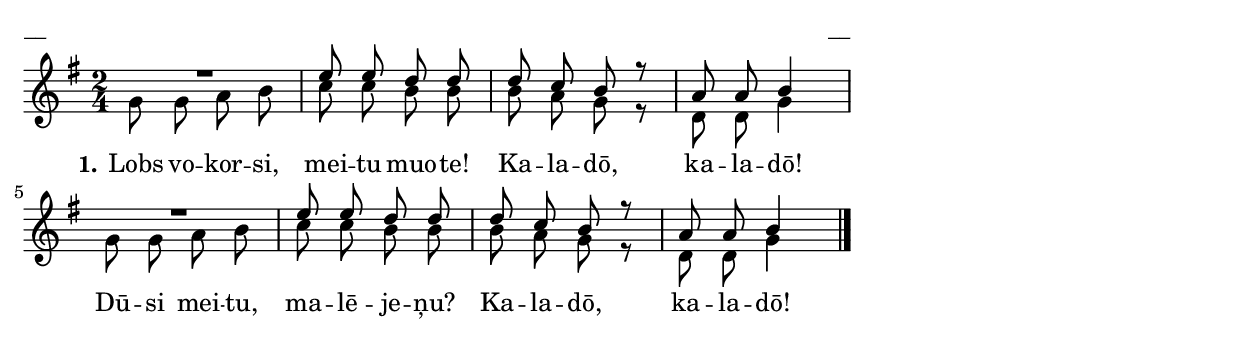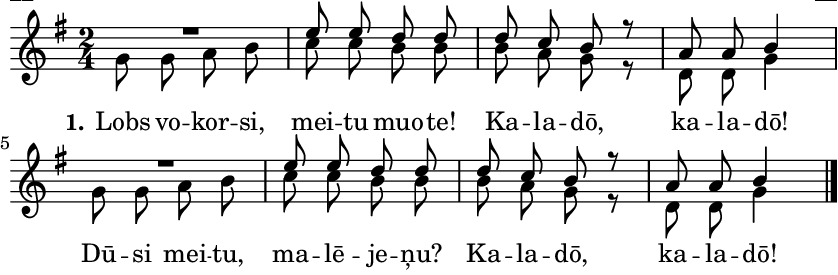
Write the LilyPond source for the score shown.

\version "2.13.18"
#(ly:set-option 'crop #t)

%\header {
%    title = "Precinīki"
%}
\paper {
line-width = 14\cm
left-margin = 0.4\cm
between-system-padding = 0.1\cm
between-system-space = 0.1\cm
}
\layout {
indent = #0
ragged-last = ##f
}


voiceA = \relative c' {
\clef "treble"
\key g \major
\time 2/4
R2 | e'8 e d d | d8 c b r | a8 a b4 |
R2 | e8 e d d | d8 c b r | a8 a b4 
\bar "|."
}

lyricA = \lyricmode {
\set stanza = #"1." Lobs vo -- kor -- si, mei -- tu muo -- te! Ka -- la -- dō, ka -- la -- dō!
Dū -- si mei -- tu, ma -- lē -- je -- ņu? Ka -- la -- dō, ka -- la -- dō!
} 

voiceB = \relative c' {
\clef "treble"
\key g \major
\time 2/4
g'8 g a b | c8 c b b | b8 a g r | d8 d g4 |
g8 g a b | c8 c b b | b8 a g r | d8 d g4 
\bar "|."
} 

fullScore = <<
\new Staff {
<<
\new Voice = "voiceA" { \voiceOne \autoBeamOff \voiceA }
\new Voice = "voiceB" { \voiceTwo \autoBeamOff \voiceB }
\new Lyrics \lyricsto "voiceB" \lyricA
>>
}
>>

\score {
\fullScore
\header { piece = "__" opus = "__" }
}
\markup { \with-color #(x11-color 'white) \sans \smaller "__" }
\score {
\unfoldRepeats
\fullScore
\midi {
\context { \Staff \remove "Staff_performer" }
\context { \Voice \consists "Staff_performer" }
}
}


